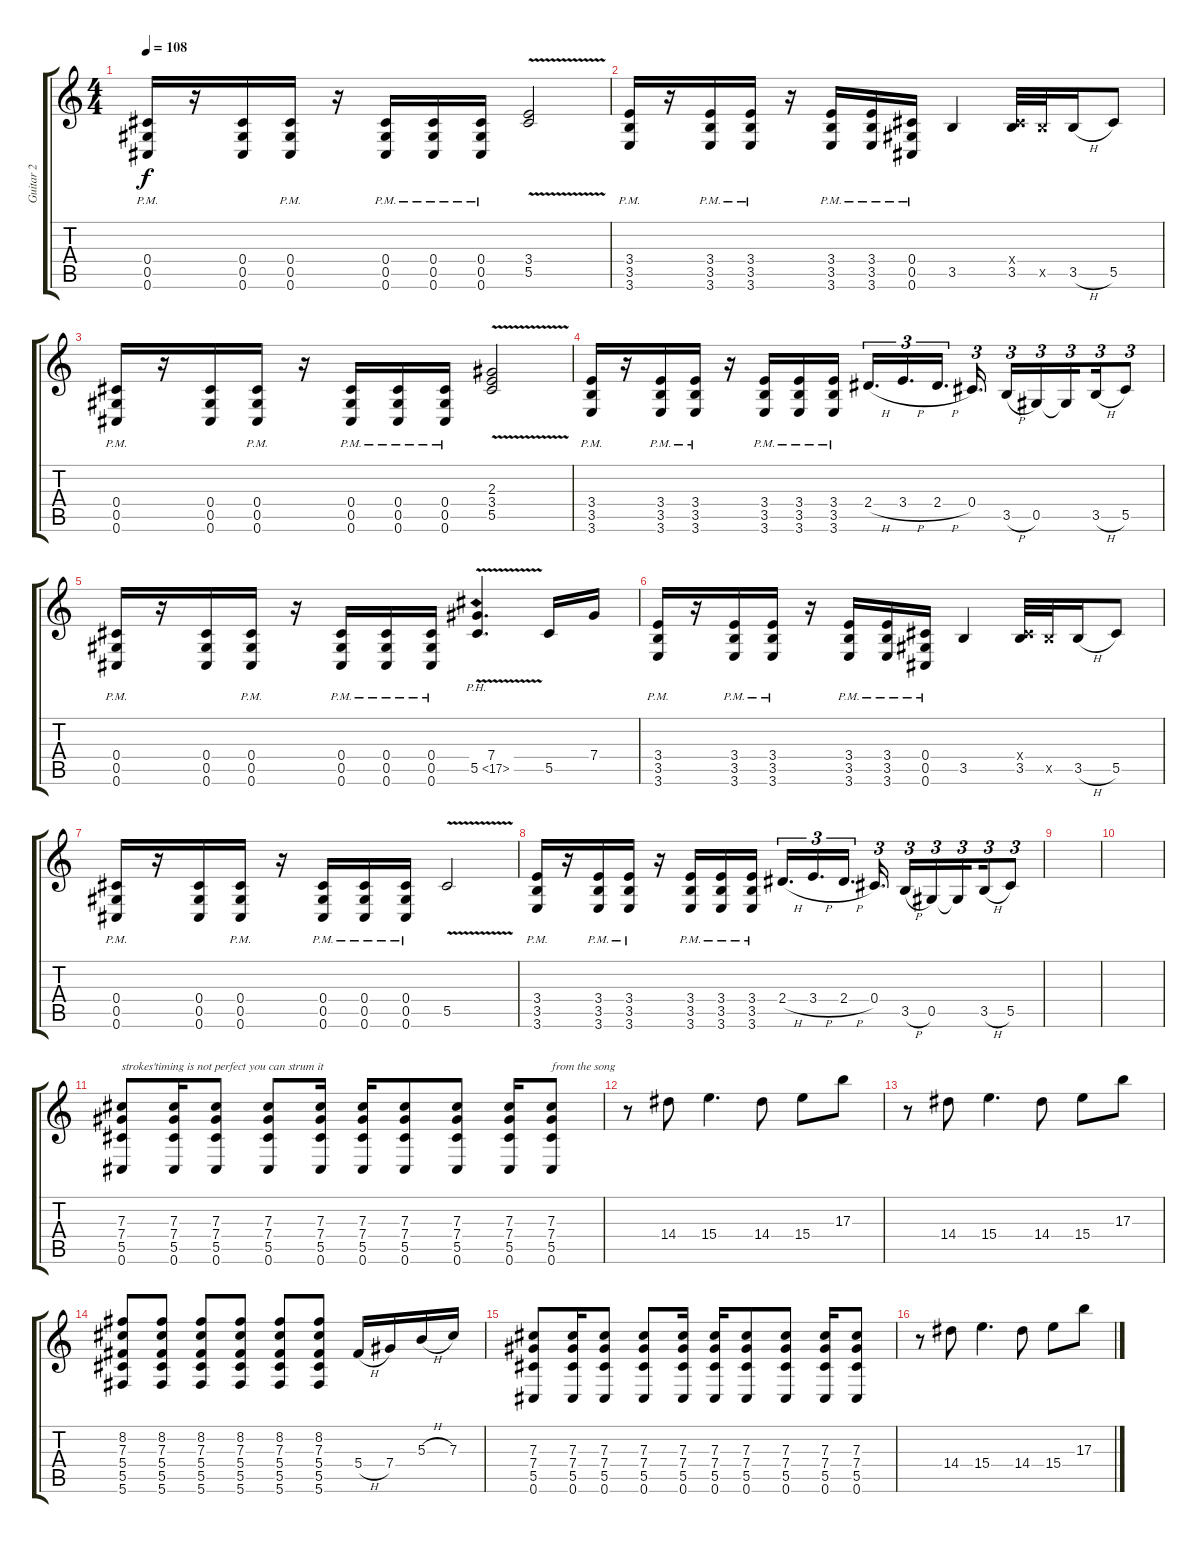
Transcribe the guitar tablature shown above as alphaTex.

\track ("Guitar 2" "Guitar 2") {solo instrument distortionguitar}
\staff {score tabs}
\tuning (Eb4 Bb3 Gb3 Db3 Ab2 Db2) {hide}
\ts (4 4)
\tempo 108
\clef g2
\ks c
(0.4{pm} 0.5{pm} 0.6{pm}).16{dy f instrument distortionguitar} r.16 (0.4 0.5 0.6).16 (0.4{pm} 0.5{pm} 0.6{pm}).16 r.16 (0.4{pm} 0.5{pm} 0.6{pm}).16 (0.4{pm} 0.5{pm} 0.6{pm}).16 (0.4{pm} 0.5{pm} 0.6{pm}).16 (3.4 5.5{v}).2 |
(3.4{pm} 3.5{pm} 3.6{pm}).16 r.16 (3.4{pm} 3.5{pm} 3.6{pm}).16 (3.4{pm} 3.5{pm} 3.6{pm}).16 r.16 (3.4{pm} 3.5{pm} 3.6{pm}).16 (3.4{pm} 3.5{pm} 3.6{pm}).16 (0.4{pm} 0.5{pm} 0.6{pm}).16 3.5.4 (0.4{x} 3.5).32 3.5{x}.32 3.5{h}.16 5.5.8 |
(0.4{pm} 0.5{pm} 0.6{pm}).16 r.16 (0.4 0.5 0.6).16 (0.4{pm} 0.5{pm} 0.6{pm}).16 r.16 (0.4{pm} 0.5{pm} 0.6{pm}).16 (0.4{pm} 0.5{pm} 0.6{pm}).16 (0.4{pm} 0.5{pm} 0.6{pm}).16 (2.3 3.4 5.5{v}).2 |
(3.4{pm} 3.5{pm} 3.6{pm}).16 r.16 (3.4{pm} 3.5{pm} 3.6{pm}).16 (3.4{pm} 3.5{pm} 3.6{pm}).16 r.16 (3.4{pm} 3.5{pm} 3.6{pm}).16 (3.4{pm} 3.5{pm} 3.6{pm}).16 (3.4{pm} 3.5{pm} 3.6{pm}).16 2.4{h}.16{d tu (3 2)} 3.4{h}.16{d tu (3 2)} 2.4{h}.16{d tu (3 2)} 0.4.16{d tu (3 2)} 3.5{h}.16{tu (3 2)} 0.5.16{tu (3 2)} 0.5{t}.16{tu (3 2) beam splitsecondary} 3.5{h}.16{tu (3 2)} 5.5.8{tu (3 2)} |
(0.4{pm} 0.5{pm} 0.6{pm}).16 r.16 (0.4 0.5 0.6).16 (0.4{pm} 0.5{pm} 0.6{pm}).16 r.16 (0.4{pm} 0.5{pm} 0.6{pm}).16 (0.4{pm} 0.5{pm} 0.6{pm}).16 (0.4{pm} 0.5{pm} 0.6{pm}).16 (7.4{v} 5.5{ph 12 v}).4{d} 5.5.16 7.4.16 |
(3.4 3.5 3.6{pm}).16 r.16 (3.4 3.5 3.6{pm}).16 (3.4 3.5 3.6{pm}).16 r.16 (3.4 3.5 3.6{pm}).16 (3.4 3.5 3.6{pm}).16 (0.4 0.5 0.6{pm}).16 3.5.4 (0.4{x} 3.5).32 3.5{x}.32 3.5{h}.16 5.5.8 |
(0.4{pm} 0.5{pm} 0.6{pm}).16 r.16 (0.4 0.5 0.6).16 (0.4{pm} 0.5{pm} 0.6{pm}).16 r.16 (0.4{pm} 0.5{pm} 0.6{pm}).16 (0.4{pm} 0.5{pm} 0.6{pm}).16 (0.4{pm} 0.5{pm} 0.6{pm}).16 5.5{v}.2 |
(3.4 3.5 3.6{pm}).16 r.16 (3.4 3.5 3.6{pm}).16 (3.4 3.5 3.6{pm}).16 r.16 (3.4 3.5 3.6{pm}).16 (3.4 3.5 3.6{pm}).16 (3.4 3.5 3.6{pm}).16 2.4{h}.16{d tu (3 2)} 3.4{h}.16{d tu (3 2)} 2.4{h}.16{d tu (3 2)} 0.4.16{d tu (3 2)} 3.5{h}.16{tu (3 2)} 0.5.16{tu (3 2)} 0.5{t}.16{tu (3 2) beam splitsecondary} 3.5{h}.16{tu (3 2)} 5.5.8{tu (3 2)} |
|
|
(7.3 7.4 5.5 0.6).8{txt "strokes'timing is not perfect you can strum it"} (7.3 7.4 5.5 0.6).16 (7.3 7.4 5.5 0.6).8 (7.3 7.4 5.5 0.6).8 (7.3 7.4 5.5 0.6).16 (7.3 7.4 5.5 0.6).16 (7.3 7.4 5.5 0.6).8 (7.3 7.4 5.5 0.6).8 (7.3 7.4 5.5 0.6).16 (7.3 7.4 5.5 0.6).8{txt "from the song"} |
r.8 14.4.8 15.4.4{d} 14.4.8 15.4.8 17.3.8 |
r.8 14.4.8 15.4.4{d} 14.4.8 15.4.8 17.3.8 |
(8.2 7.3 5.4 5.5 5.6).8 (8.2 7.3 5.4 5.5 5.6).8 (8.2 7.3 5.4 5.5 5.6).8 (8.2 7.3 5.4 5.5 5.6).8 (8.2 7.3 5.4 5.5 5.6).8 (8.2 7.3 5.4 5.5 5.6).8 5.4{h}.16 7.4.16 5.3{h}.16 7.3.16 |
(7.3 7.4 5.5 0.6).8 (7.3 7.4 5.5 0.6).16 (7.3 7.4 5.5 0.6).8 (7.3 7.4 5.5 0.6).8 (7.3 7.4 5.5 0.6).16 (7.3 7.4 5.5 0.6).16 (7.3 7.4 5.5 0.6).8 (7.3 7.4 5.5 0.6).8 (7.3 7.4 5.5 0.6).16 (7.3 7.4 5.5 0.6).8 |
r.8 14.4.8 15.4.4{d} 14.4.8 15.4.8 17.3.8
